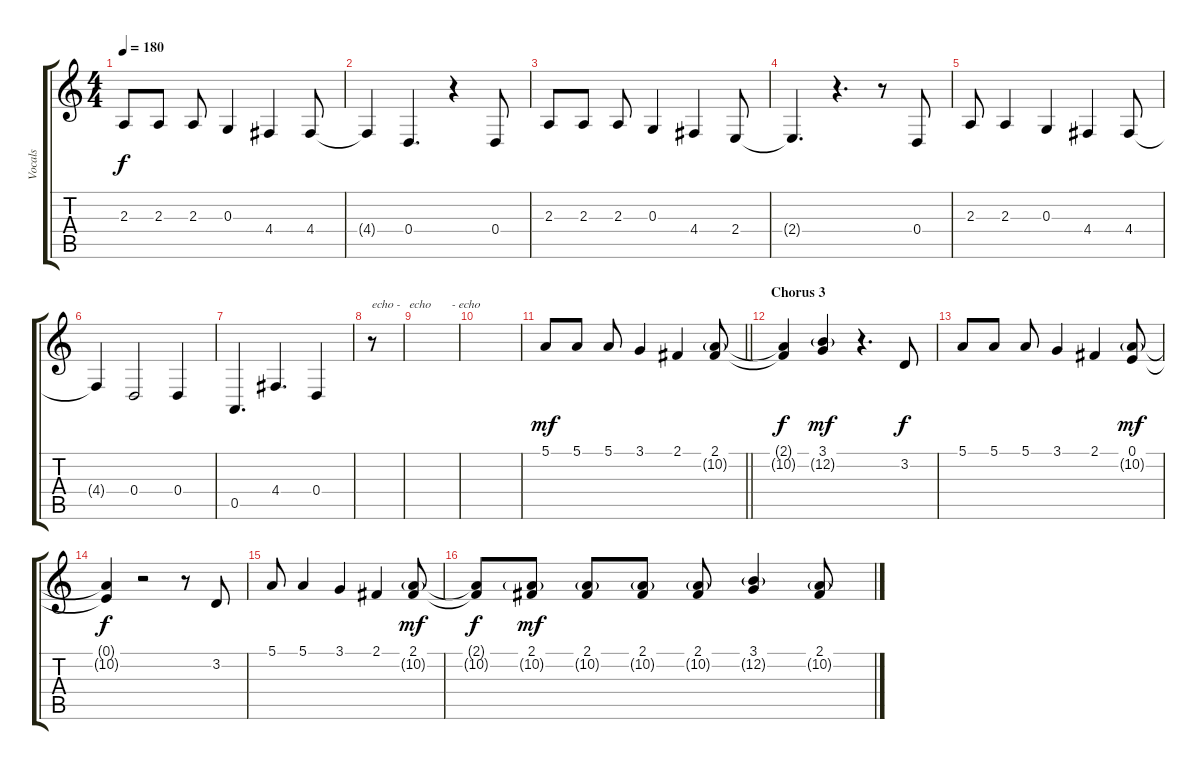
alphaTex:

\track ("Vocals" "Vocals") {instrument tenorsax}
\staff {score tabs}
\tuning (E4 B3 G3 D3 A2 E2) {hide}
\ts (4 4)
\tempo 180
\clef g2
\ks c
2.3.8{dy f} 2.3.8 2.3.8 0.3.4 4.4.4 4.4.8 |
4.4{t}.4 0.4.4{d} r.4 0.4.8 |
2.3.8 2.3.8 2.3.8 0.3.4 4.4.4 2.4.8 |
2.4{t}.4{d} r.4{d} r.8 0.4.8 |
2.3.8 2.3.4 0.3.4 4.4.4 4.4.8 |
4.4{t}.4 0.4.2 0.4.4 |
0.5.4{d} 4.4.4{d} 0.4.4 |
r.8{txt "echo -   echo       - echo"} |
|
|
\barLineRight lightlight
5.1.8{dy mf} 5.1.8 5.1.8 3.1.4 2.1.4 (2.1 10.2{g}).8 |
\section ("" "Chorus 3")
(2.1{t} 10.2{t}).4{dy f} (3.1 12.2{g}).4{dy mf} r.4{d} 3.2.8{dy f} |
5.1.8 5.1.8 5.1.8 3.1.4 2.1.4 (0.1 10.2{g}).8{dy mf} |
(0.1{t} 10.2{t}).4{dy f} r.2 r.8 3.2.8 |
5.1.8 5.1.4 3.1.4 2.1.4 (2.1 10.2{g}).8{dy mf} |
(2.1{t} 10.2{t}).8{dy f} (2.1 10.2{g}).8{dy mf} (2.1 10.2{g}).8 (2.1 10.2{g}).8 (2.1 10.2{g}).8 (3.1 12.2{g}).4 (2.1 10.2{g}).8
